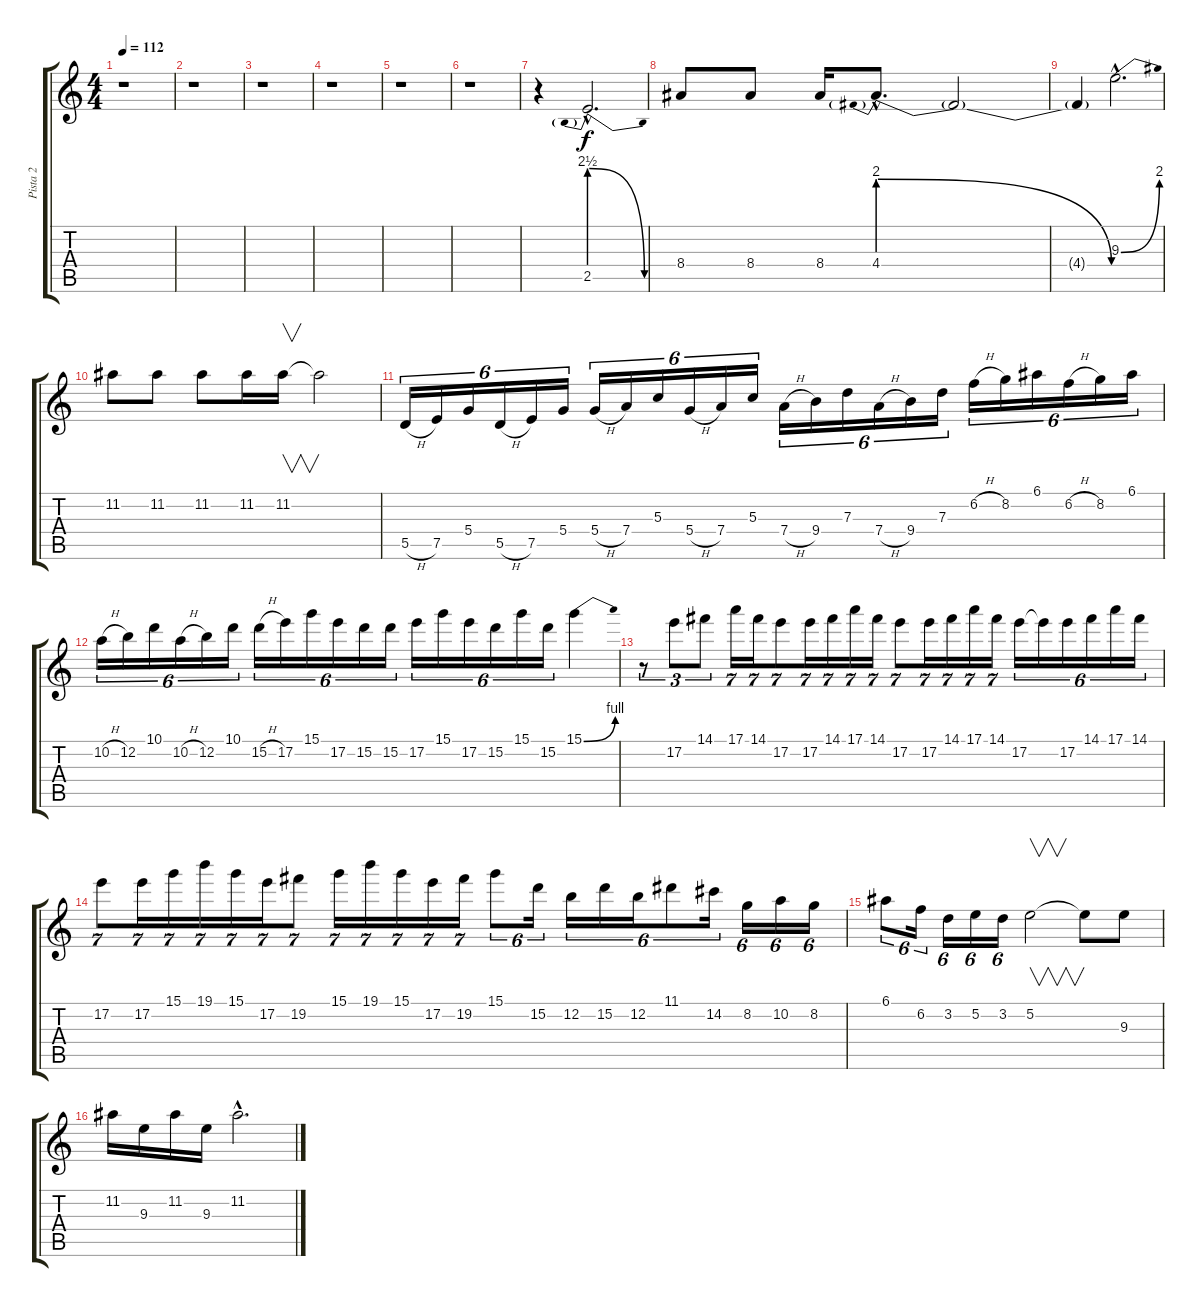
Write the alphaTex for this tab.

\track ("Pista 2" "Pista 2") {instrument overdrivenguitar}
\staff {score tabs}
\tuning (E4 B3 G3 D3 A2 E2) {hide}
\ts (4 4)
\tempo 112
\clef g2
\ks c
r.1{dy f} |
r.1 |
r.1 |
r.1 |
r.1 |
r.1 |
r.4 2.5{be (prebendrelease 0 10 60 0) hac}.2{d} |
8.4.8 8.4.8 8.4.16 4.4{be (prebendrelease 0 8 60 0) hac}.8{d} 4.4{t}.2 |
4.4{t}.4 9.3{be (bend 0 0 60 8) hac}.2{d} |
11.2.8 11.2.8 11.2.8 11.2.16 11.2.16{v} 11.2{t}.2 |
5.5{h}.16{tu (6 4)} 7.5.16{tu (6 4)} 5.4.16{tu (6 4)} 5.5{h}.16{tu (6 4)} 7.5.16{tu (6 4)} 5.4.16{tu (6 4)} 5.4{h}.16{tu (6 4)} 7.4.16{tu (6 4)} 5.3.16{tu (6 4)} 5.4{h}.16{tu (6 4)} 7.4.16{tu (6 4)} 5.3.16{tu (6 4)} 7.4{h}.16{tu (6 4)} 9.4.16{tu (6 4)} 7.3.16{tu (6 4)} 7.4{h}.16{tu (6 4)} 9.4.16{tu (6 4)} 7.3.16{tu (6 4)} 6.2{h}.16{tu (6 4)} 8.2.16{tu (6 4)} 6.1.16{tu (6 4)} 6.2{h}.16{tu (6 4)} 8.2.16{tu (6 4)} 6.1.16{tu (6 4)} |
10.2{h}.16{tu (6 4)} 12.2.16{tu (6 4)} 10.1.16{tu (6 4)} 10.2{h}.16{tu (6 4)} 12.2.16{tu (6 4)} 10.1.16{tu (6 4)} 15.2{h}.16{tu (6 4)} 17.2.16{tu (6 4)} 15.1.16{tu (6 4)} 17.2.16{tu (6 4)} 15.2.16{tu (6 4)} 15.2.16{tu (6 4)} 17.2.16{tu (6 4)} 15.1.16{tu (6 4)} 17.2.16{tu (6 4)} 15.2.16{tu (6 4)} 15.1.16{tu (6 4)} 15.2.16{tu (6 4)} 15.1{be (bend 0 0 60 4)}.4 |
r.8{tu (3 2)} 17.2.8{tu (3 2)} 14.1.8{tu (3 2)} 17.1.16{tu (7 4)} 14.1.16{tu (7 4)} 17.2.8{tu (7 4)} 17.2.16{tu (7 4)} 14.1.16{tu (7 4)} 17.1.16{tu (7 4)} 14.1.16{tu (7 4)} 17.2.8{tu (7 4)} 17.2.16{tu (7 4)} 14.1.16{tu (7 4)} 17.1.16{tu (7 4)} 14.1.16{tu (7 4)} 17.2.16{tu (6 4)} 17.2{t}.16{tu (6 4)} 17.2.16{tu (6 4)} 14.1.16{tu (6 4)} 17.1.16{tu (6 4)} 14.1.16{tu (6 4)} |
17.2.8{tu (7 4)} 17.2.16{tu (7 4)} 15.1.16{tu (7 4)} 19.1.16{tu (7 4)} 15.1.16{tu (7 4)} 17.2.16{tu (7 4)} 19.2.8{tu (7 4)} 15.1.16{tu (7 4)} 19.1.16{tu (7 4)} 15.1.16{tu (7 4)} 17.2.16{tu (7 4)} 19.2.16{tu (7 4)} 15.1.8{tu (6 4)} 15.2.16{tu (6 4)} 12.2.16{tu (6 4)} 15.2.16{tu (6 4)} 12.2.16{tu (6 4)} 11.1.8{tu (6 4)} 14.2.16{tu (6 4)} 8.2.16{tu (6 4)} 10.2.16{tu (6 4)} 8.2.16{tu (6 4)} |
6.1.8{tu (6 4)} 6.2.16{tu (6 4)} 3.2.16{tu (6 4)} 5.2.16{tu (6 4)} 3.2.16{tu (6 4)} 5.2.2{v} 5.2{t}.8 9.3.8 |
11.2.16 9.3.16 11.2.16 9.3.16 11.2{hac}.2{d}
